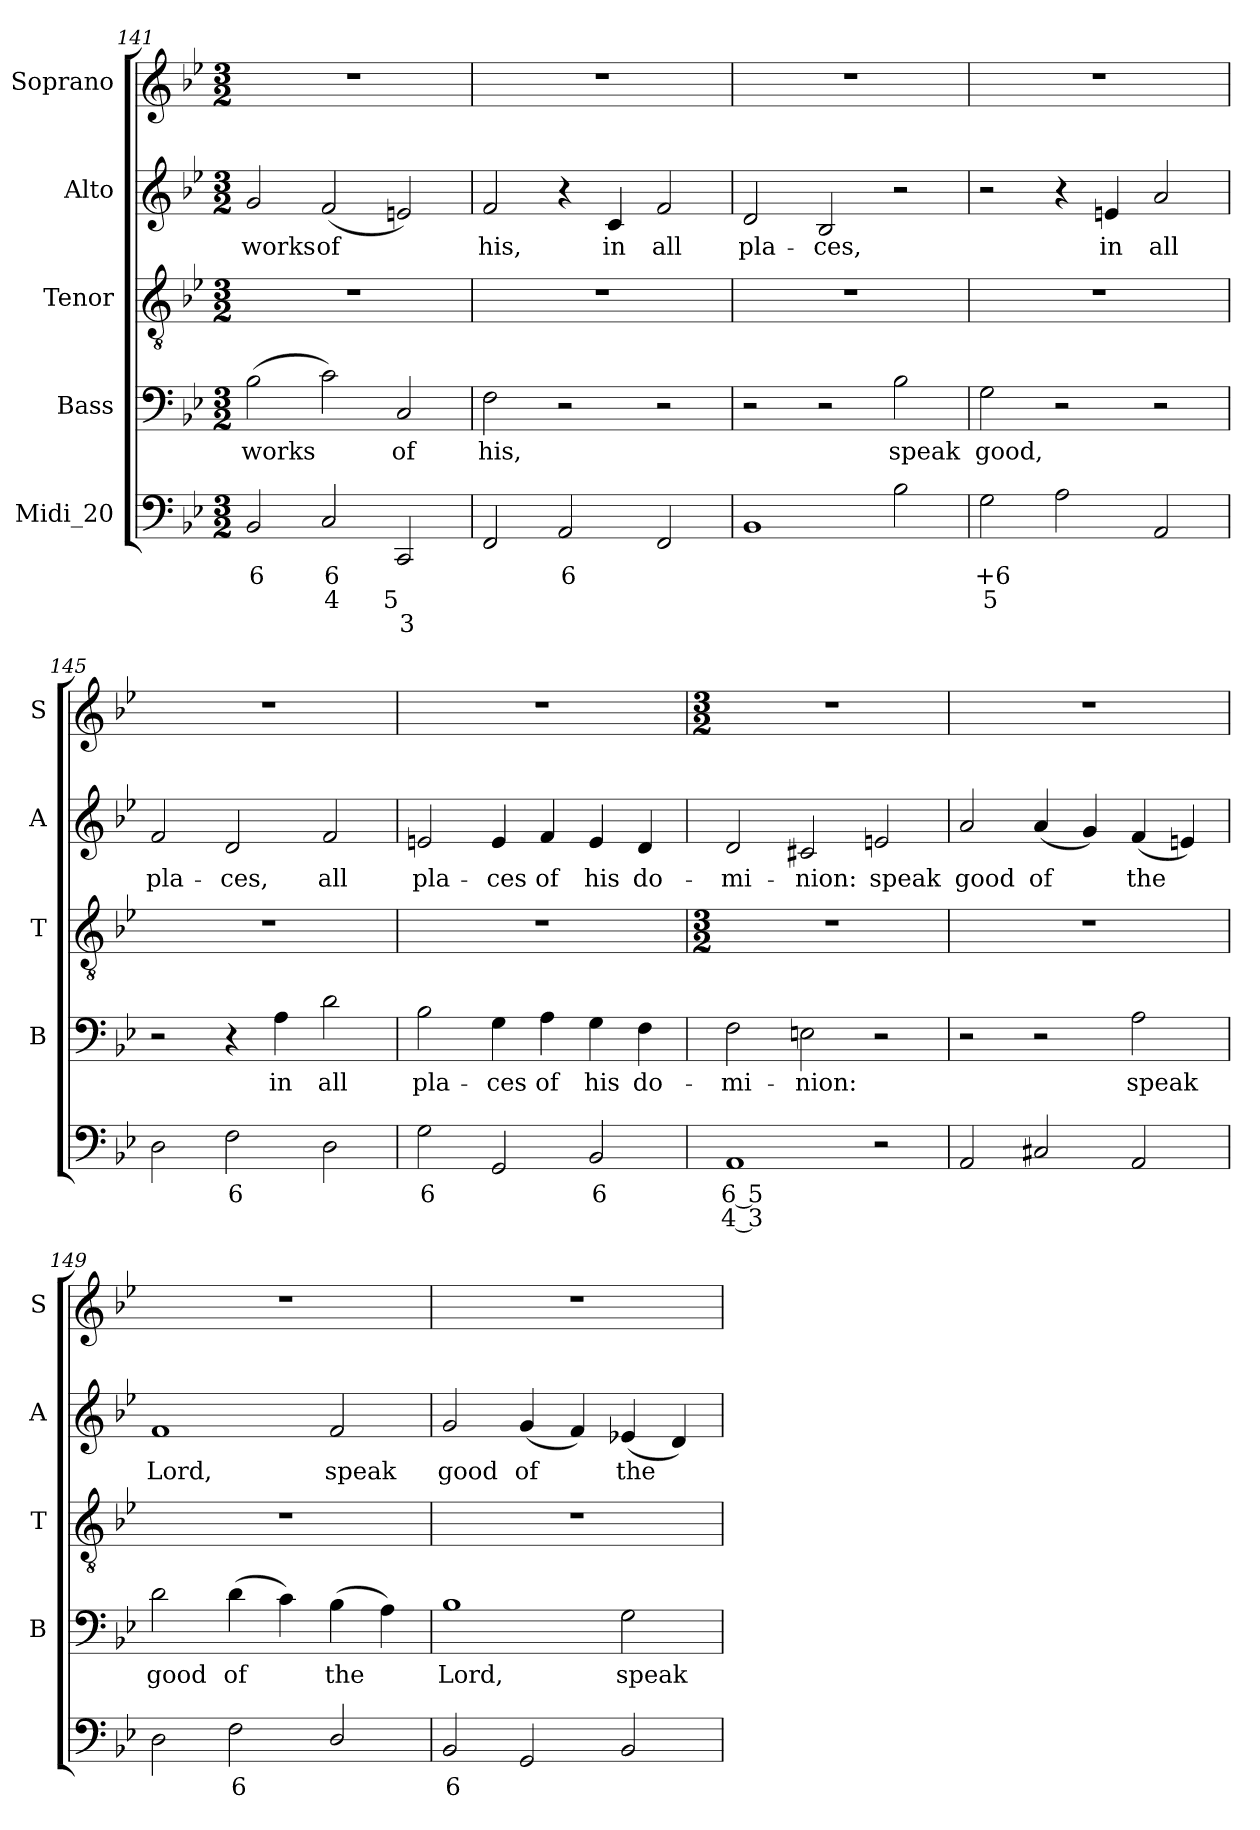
**kern	**text	**text	**text	**kern	**text	**kern	**kern	**text	**kern
*part5	*part5	*part5	*part5	*part4	*part4	*part3	*part2	*part2	*part1
*staff5	*staff5	*staff5	*staff5	*staff4	*staff4	*staff3	*staff2	*staff2	*staff1
*I"Midi_20	*	*	*	*I"Bass	*	*I"Tenor	*I"Alto	*	*I"Soprano
*	*	*	*	*I'B	*	*I'T	*I'A	*	*I'S
*clefF4	*	*	*	*clefF4	*	*clefGv2	*clefG2	*	*clefG2
*k[b-e-]	*	*	*	*k[b-e-]	*	*k[b-e-]	*k[b-e-]	*	*k[b-e-]
*B-:	*	*	*	*B-:	*	*B-:	*B-:	*	*B-:
*M3/2	*	*	*	*M3/2	*	*M3/2	*M3/2	*	*M3/2
=141	=141	=141	=141	=141	=141	=141	=141	=141	=141
!	!LO:LY:b	!	!	!	!LO:LY:b	!	!	!LO:LY:b	!
2BB-	6	.	.	(>2B-	works	1.r	2g	works	1.r
!	!LO:LY:b	!LO:LY:b	!	!	!	!	!	!LO:LY:b	!
2C	6	4	.	2c)	.	.	(<2f	of	.
!	!	!LO:LY:b	!LO:LY:b	!	!LO:LY:b	!	!	!	!
2CC	.	5	3	2C	of	.	2en)	.	.
=142	=142	=142	=142	=142	=142	=142	=142	=142	=142
!	!	!	!	!	!LO:LY:b	!	!	!LO:LY:b	!
2FF	.	.	.	2F	his,	1.r	2f	his,	1.r
!	!LO:LY:b	!	!	!	!	!	!	!	!
2AA	6	.	.	2r	.	.	4r	.	.
!	!	!	!	!	!	!	!	!LO:LY:b	!
.	.	.	.	.	.	.	4c	in	.
!	!	!	!	!	!	!	!	!LO:LY:b	!
2FF	.	.	.	2r	.	.	2f	all	.
=143	=143	=143	=143	=143	=143	=143	=143	=143	=143
!	!	!	!	!	!	!	!	!LO:LY:b	!
1BB-	.	.	.	2r	.	1.r	2d	pla-	1.r
!	!	!	!	!	!	!	!	!LO:LY:b	!
.	.	.	.	2r	.	.	2B-	-ces,	.
!	!	!	!	!	!LO:LY:b	!	!	!	!
2B-	.	.	.	2B-	speak	.	2r	.	.
=144	=144	=144	=144	=144	=144	=144	=144	=144	=144
!	!LO:LY:b	!LO:LY:b	!	!	!LO:LY:b	!	!	!	!
2G	+6	5	.	2G	good,	1.r	2r	.	1.r
2A	.	.	.	2r	.	.	4r	.	.
!	!	!	!	!	!	!	!	!LO:LY:b	!
.	.	.	.	.	.	.	4en	in	.
!	!	!	!	!	!	!	!	!LO:LY:b	!
2AA	.	.	.	2r	.	.	2a	all	.
=145	=145	=145	=145	=145	=145	=145	=145	=145	=145
!	!	!	!	!	!	!	!	!LO:LY:b	!
2D	.	.	.	2r	.	1.r	2f	pla-	1.r
!	!LO:LY:b	!	!	!	!	!	!	!LO:LY:b	!
2F	6	.	.	4r	.	.	2d	-ces,	.
!	!	!	!	!	!LO:LY:b	!	!	!	!
.	.	.	.	4A	in	.	.	.	.
!	!	!	!	!	!LO:LY:b	!	!	!LO:LY:b	!
2D	.	.	.	2d	all	.	2f	all	.
=146	=146	=146	=146	=146	=146	=146	=146	=146	=146
!	!LO:LY:b	!	!	!	!LO:LY:b	!	!	!LO:LY:b	!
2G	6	.	.	2B-	pla-	1.r	2en	pla-	1.r
!	!	!	!	!	!LO:LY:b	!	!	!LO:LY:b	!
2GG	.	.	.	4G	-ces	.	4e	-ces	.
!	!	!	!	!	!LO:LY:b	!	!	!LO:LY:b	!
.	.	.	.	4A	of	.	4f	of	.
!	!LO:LY:b	!	!	!	!LO:LY:b	!	!	!LO:LY:b	!
2BB-	6	.	.	4G	his	.	4e	his	.
!	!	!	!	!	!LO:LY:b	!	!	!LO:LY:b	!
.	.	.	.	4F	do-	.	4d	do-	.
!!LO:LB:g=z
=147	=147	=147	=147	=147	=147	=147	=147	=147	=147
*	*	*	*	*	*	*M3/2	*	*	*M3/2
!	!LO:LY:b	!LO:LY:b	!	!	!LO:LY:b	!	!	!LO:LY:b	!
1AA	6 5	4 3	.	2F	-mi-	1.r	2d	-mi-	1.r
!	!	!	!	!	!LO:LY:b	!	!	!LO:LY:b	!
.	.	.	.	2En	-nion:	.	2c#X	-nion:	.
!	!	!	!	!	!	!	!	!LO:LY:b	!
2r	.	.	.	2r	.	.	2en	speak	.
=148	=148	=148	=148	=148	=148	=148	=148	=148	=148
!	!	!	!	!	!	!	!	!LO:LY:b	!
2AA	.	.	.	2r	.	1.r	2a	good	1.r
!	!	!	!	!	!	!	!	!LO:LY:b	!
2C#X	.	.	.	2r	.	.	(<4a	of	.
.	.	.	.	.	.	.	4g)	.	.
!	!	!	!	!	!LO:LY:b	!	!	!LO:LY:b	!
2AA	.	.	.	2A	speak	.	(<4f	the	.
.	.	.	.	.	.	.	4en)	.	.
=149	=149	=149	=149	=149	=149	=149	=149	=149	=149
!	!	!	!	!	!LO:LY:b	!	!	!LO:LY:b	!
2D	.	.	.	2d	good	1.r	1f	Lord,	1.r
!	!LO:LY:b	!	!	!	!LO:LY:b	!	!	!	!
2F	6	.	.	(>4d	of	.	.	.	.
.	.	.	.	4c)	.	.	.	.	.
!	!	!	!	!	!LO:LY:b	!	!	!LO:LY:b	!
2D/	.	.	.	(>4B-	the	.	2f	speak	.
.	.	.	.	4A)	.	.	.	.	.
=150	=150	=150	=150	=150	=150	=150	=150	=150	=150
!	!LO:LY:b	!	!	!	!LO:LY:b	!	!	!LO:LY:b	!
2BB-	6	.	.	1B-	Lord,	1.r	2g	good	1.r
!	!	!	!	!	!	!	!	!LO:LY:b	!
2GG	.	.	.	.	.	.	(<4g	of	.
.	.	.	.	.	.	.	4f)	.	.
!	!	!	!	!	!LO:LY:b	!	!	!LO:LY:b	!
2BB-	.	.	.	2G	speak	.	(<4e-X	the	.
.	.	.	.	.	.	.	4d)	.	.
=	=	=	=	=	=	=	=	=	=
*-	*-	*-	*-	*-	*-	*-	*-	*-	*-
